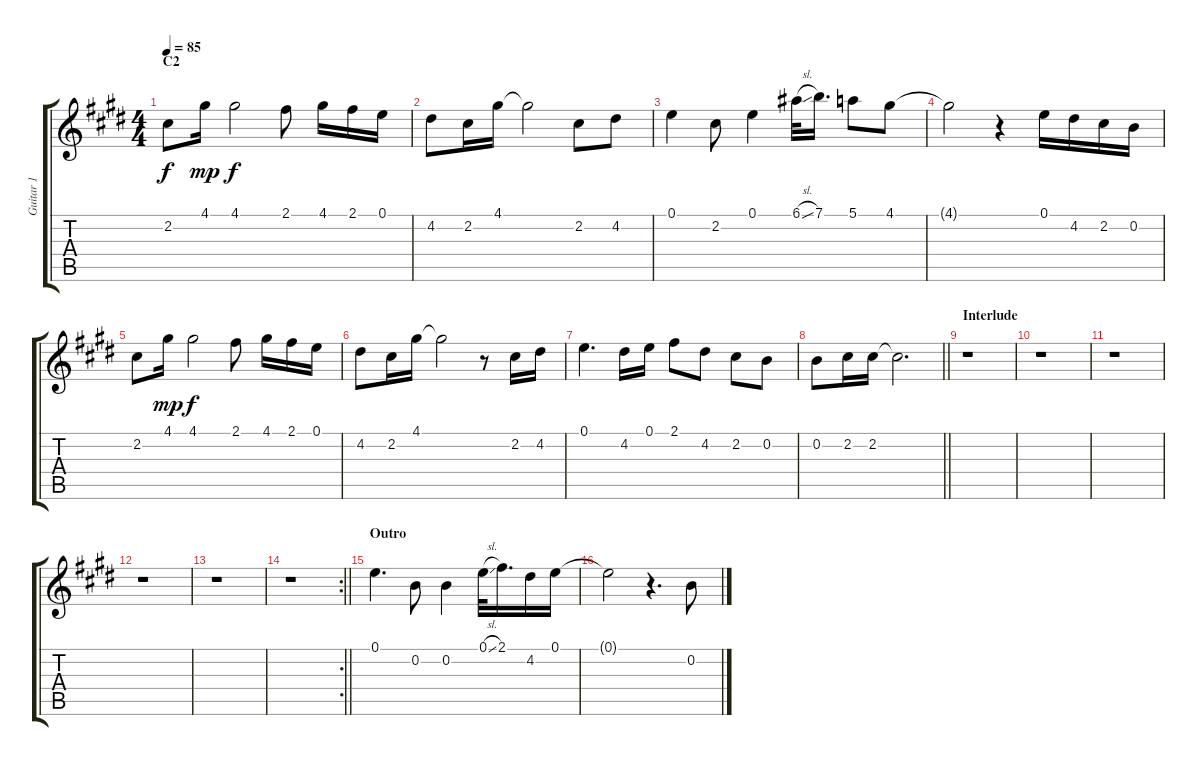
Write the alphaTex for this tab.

\track ("Guitar 1" "Guitar 1") {instrument acousticguitarnylon}
\staff {score tabs}
\tuning (E4 B3 G3 D3 A2 E2) {hide}
\ts (4 4)
\section ("" "C2")
\tempo 85
\clef g2
\ks e
2.2.8{dy f} 4.1.16{dy mp} 4.1.2{dy f} 2.1.8 4.1.16 2.1.16 0.1.16 |
4.2.8 2.2.16 4.1.16 4.1{t}.2 2.2.8 4.2.8 |
0.1.4 2.2.8 0.1.4 6.1{sl}.32 7.1.16{d} 5.1.8 4.1.8 |
4.1{t}.2 r.4 0.1.16 4.2.16 2.2.16 0.2.16 |
2.2.8 4.1.16{dy mp} 4.1.2{dy f} 2.1.8 4.1.16 2.1.16 0.1.16 |
4.2.8 2.2.16 4.1.16 4.1{t}.2 r.8 2.2.16 4.2.16 |
0.1.4{d} 4.2.16 0.1.16 2.1.8 4.2.8 2.2.8 0.2.8 |
\barLineRight lightlight
0.2.8 2.2.16 2.2.16 2.2{t}.2{d} |
\section ("" "Interlude")
r.1 |
r.1 |
r.1 |
r.1 |
r.1 |
\rc 2
\barLineRight lightlight
r.1 |
\section ("" "Outro")
0.1.4{d} 0.2.8 0.2.4 0.1{sl}.32 2.1.16{d} 4.2.16 0.1.16 |
0.1{t}.2{volume 0} r.4{d} 0.2.8
